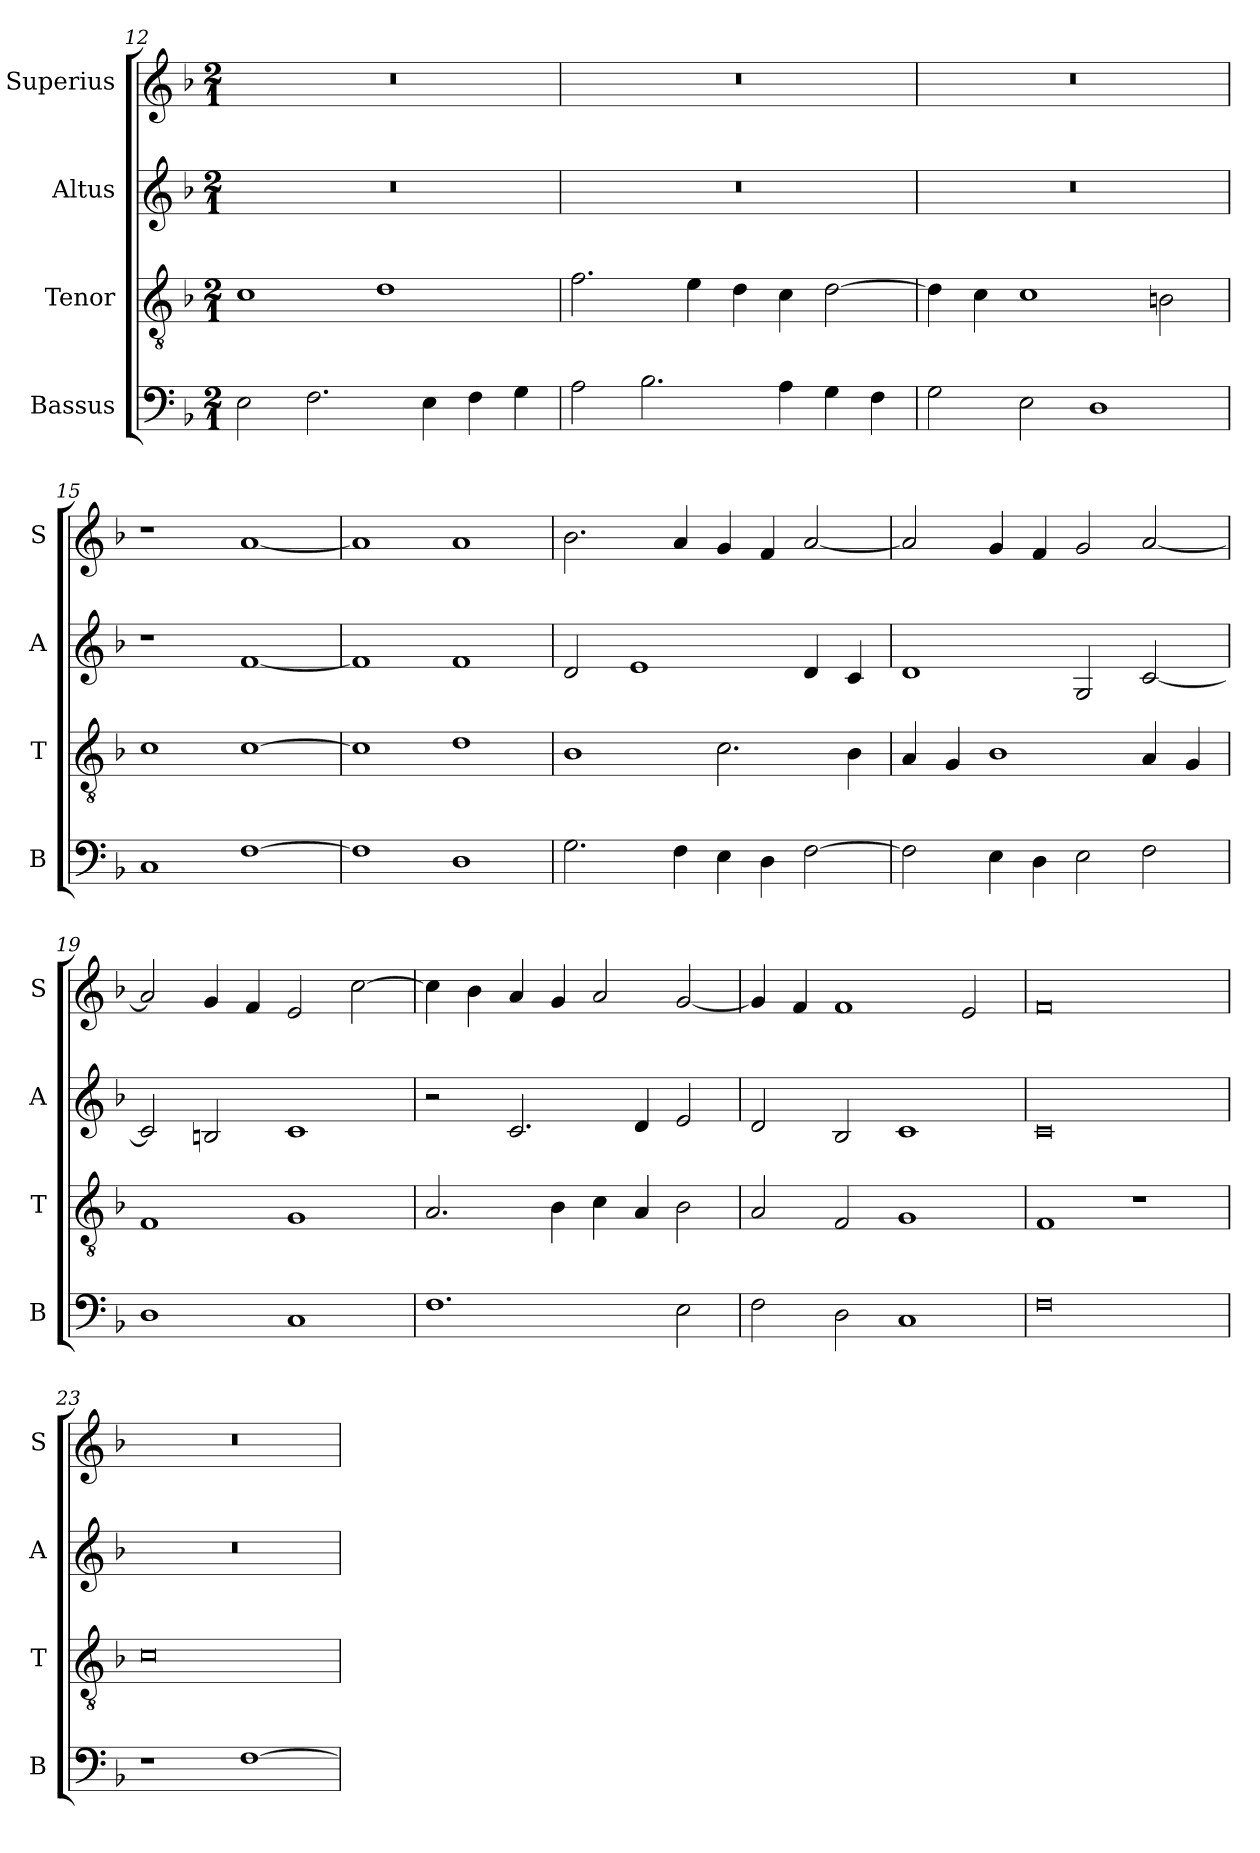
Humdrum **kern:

**kern	**kern	**kern	**kern
*part4	*part3	*part2	*part1
*staff4	*staff3	*staff2	*staff1
*I"Bassus	*I"Tenor	*I"Altus	*I"Superius
*I'B	*I'T	*I'A	*I'S
*clefF4	*clefGv2	*clefG2	*clefG2
*k[b-]	*k[b-]	*k[b-]	*k[b-]
*F:	*F:	*F:	*F:
*M2/1	*M2/1	*M2/1	*M2/1
=12	=12	=12	=12
2E	1c	0r	0r
2.F	.	.	.
.	1d	.	.
4E	.	.	.
4F	.	.	.
4G	.	.	.
=13	=13	=13	=13
2A	2.f	0r	0r
2.B-	.	.	.
.	4e	.	.
.	4d	.	.
4A	4c	.	.
4G	[2d	.	.
4F	.	.	.
=14	=14	=14	=14
2G	4d]	0r	0r
.	4c	.	.
2E	1c	.	.
1D	.	.	.
.	2Bn	.	.
=15	=15	=15	=15
1C	1c	1r	1r
[1F	[1c	[1f	[1a
=16	=16	=16	=16
1F]	1c]	1f]	1a]
1D	1d	1f	1a
=17	=17	=17	=17
2.G	1B-	2d	2.b-
.	.	1e	.
4F	.	.	4a
4E	2.c	.	4g
4D	.	.	4f
[2F	.	4d	[2a
.	4B-	4c	.
=18	=18	=18	=18
2F]	4A	1d	2a]
.	4G	.	.
4E	1B-	.	4g
4D	.	.	4f
2E	.	2G	2g
2F	4A	[2c	[2a
.	4G	.	.
=19	=19	=19	=19
1D	1F	2c]	2a]
.	.	2Bn	4g
.	.	.	4f
1C	1G	1c	2e
.	.	.	[2cc
=20	=20	=20	=20
1.F	2.A	2r	4cc]
.	.	.	4b-
.	.	2.c	4a
.	4B-	.	4g
.	4c	.	2a
.	4A	4d	.
2E	2B-	2e	[2g
=21	=21	=21	=21
2F	2A	2d	4g]
.	.	.	4f
2D	2F	2B-	1f
1C	1G	1c	.
.	.	.	2e
=22	=22	=22	=22
0F	1F	0c	0f
.	1r	.	.
=23	=23	=23	=23
1r	0c	0r	0r
[1F	.	.	.
=	=	=	=
*-	*-	*-	*-
